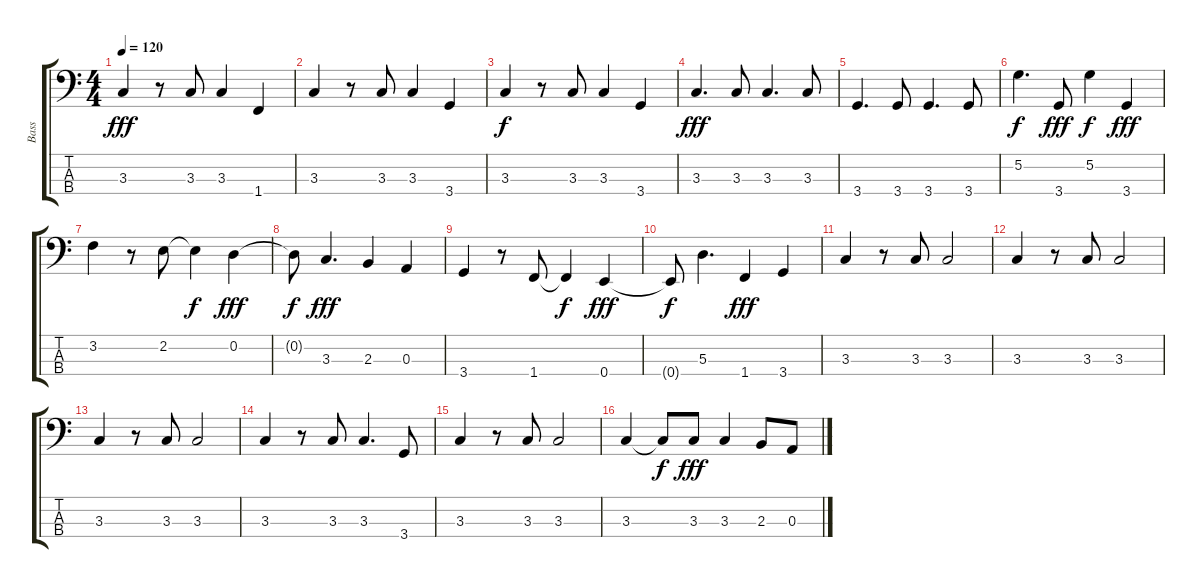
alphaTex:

\track ("Bass" "Bass") {instrument acousticbass}
\staff {score tabs}
\tuning (G2 D2 A1 E1) {hide}
\ts (4 4)
\tempo 120
\clef f4
\ks c
3.3.4{dy fff} r.8 3.3.8 3.3.4 1.4.4 |
3.3.4 r.8 3.3.8 3.3.4 3.4.4 |
3.3.4{dy f} r.8 3.3.8 3.3.4 3.4.4 |
3.3.4{d dy fff} 3.3.8 3.3.4{d} 3.3.8 |
3.4.4{d} 3.4.8 3.4.4{d} 3.4.8 |
5.2.4{d dy f} 3.4.8{dy fff} 5.2.4{dy f} 3.4.4{dy fff} |
3.2.4 r.8 2.2.8 2.2{t}.4{dy f} 0.2.4{dy fff} |
0.2{t}.8{dy f} 3.3.4{d dy fff} 2.3.4 0.3.4 |
3.4.4 r.8 1.4.8 1.4{t}.4{dy f} 0.4.4{dy fff} |
0.4{t}.8{dy f} 5.3.4{d} 1.4.4{dy fff} 3.4.4 |
3.3.4 r.8 3.3.8 3.3.2 |
3.3.4 r.8 3.3.8 3.3.2 |
3.3.4 r.8 3.3.8 3.3.2 |
3.3.4 r.8 3.3.8 3.3.4{d} 3.4.8 |
3.3.4 r.8 3.3.8 3.3.2 |
3.3.4 3.3{t}.8{dy f} 3.3.8{dy fff} 3.3.4 2.3.8 0.3.8
